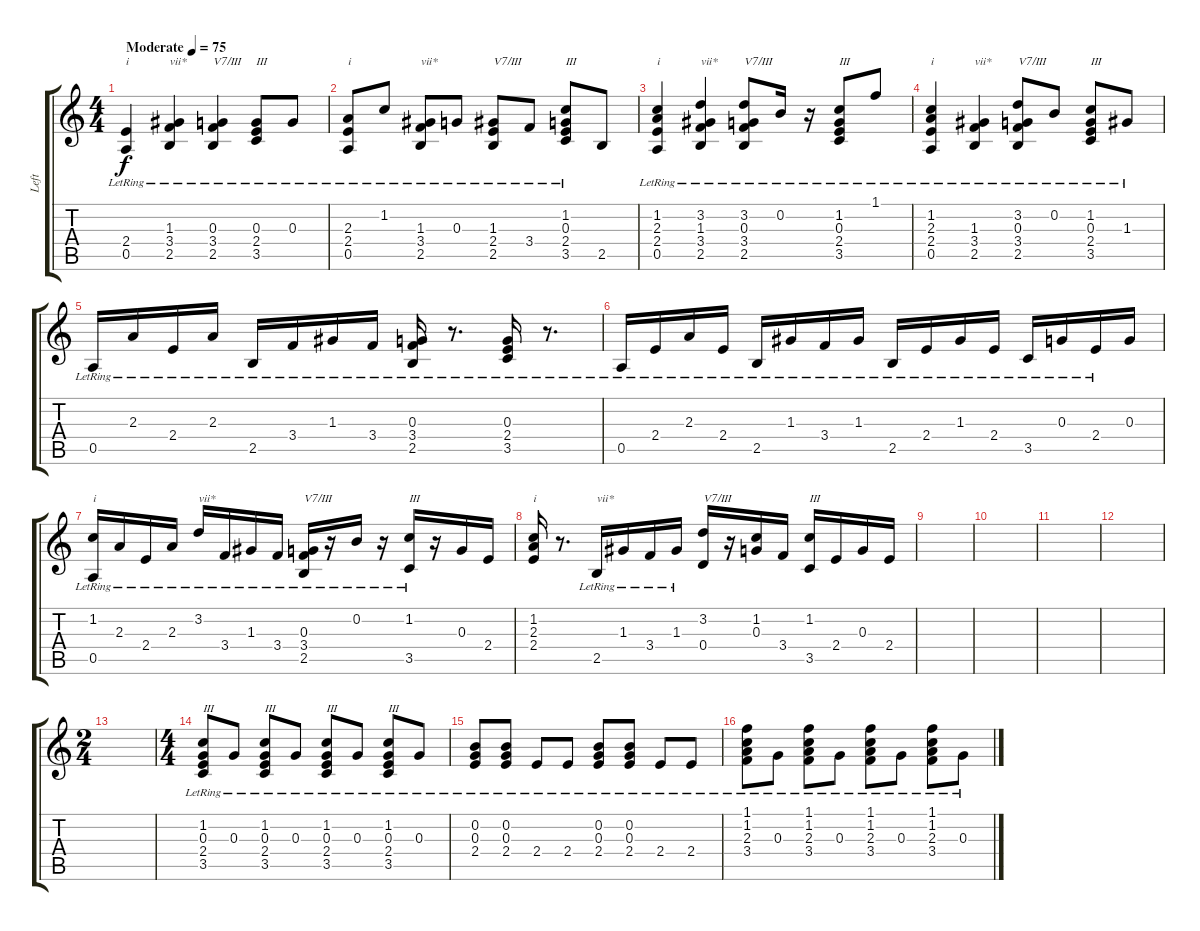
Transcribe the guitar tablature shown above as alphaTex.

\track ("Left" "Left") {instrument acousticguitarnylon}
\staff {score tabs}
\tuning (E4 B3 G3 D3 A2 E2) {hide}
\ts (4 4)
\tempo (75 "Moderate")
\clef g2
\ks c
(2.4{lr} 0.5{lr}).4{txt "i" dy f instrument acousticguitarnylon} (1.3{lr} 3.4{lr} 2.5{lr}).4{txt "vii*"} (0.3{lr} 3.4{lr} 2.5{lr}).4{txt "V7/III"} (0.3{lr} 2.4{lr} 3.5{lr}).8{txt "III"} 0.3{lr}.8 |
(2.3{lr} 2.4{lr} 0.5{lr}).8{txt "i"} 1.2{lr}.8 (1.3{lr} 3.4{lr} 2.5{lr}).8{txt "vii*"} 0.3{lr}.8 (1.3{lr} 2.4{lr} 2.5{lr}).8{txt "V7/III"} 3.4{lr}.8 (1.2{lr} 0.3{lr} 2.4{lr} 3.5{lr}).8{txt "III"} 2.5.8 |
(1.2{lr} 2.3{lr} 2.4{lr} 0.5{lr}).4{txt "i"} (3.2{lr} 1.3{lr} 3.4{lr} 2.5{lr}).4{txt "vii*"} (3.2{lr} 0.3{lr} 3.4{lr} 2.5{lr}).8{txt "V7/III"} 0.2{lr}.16 r.16 (1.2{lr} 0.3{lr} 2.4{lr} 3.5{lr}).8{txt "III"} 1.1{lr}.8 |
(1.2{lr} 2.3{lr} 2.4{lr} 0.5{lr}).4{txt "i"} (1.3{lr} 3.4{lr} 2.5{lr}).4{txt "vii*"} (3.2{lr} 0.3{lr} 3.4{lr} 2.5{lr}).8{txt "V7/III"} 0.2{lr}.8 (1.2{lr} 0.3{lr} 2.4{lr} 3.5{lr}).8{txt "III"} 1.3{lr}.8 |
0.5{lr}.16 2.3{lr}.16 2.4{lr}.16 2.3{lr}.16 2.5{lr}.16 3.4{lr}.16 1.3{lr}.16 3.4{lr}.16 (0.3{lr} 3.4{lr} 2.5{lr}).16 r.8{d} (0.3{lr} 2.4{lr} 3.5{lr}).16 r.8{d} |
0.5{lr}.16 2.4{lr}.16 2.3{lr}.16 2.4{lr}.16 2.5{lr}.16 1.3{lr}.16 3.4{lr}.16 1.3{lr}.16 2.5{lr}.16 2.4{lr}.16 1.3{lr}.16 2.4{lr}.16 3.5{lr}.16 0.3{lr}.16 2.4{lr}.16 0.3.16 |
(1.2{lr} 0.5{lr}).16{txt "i"} 2.3{lr}.16 2.4{lr}.16 2.3{lr}.16 3.2{lr}.16{txt "vii*"} 3.4{lr}.16 1.3{lr}.16 3.4{lr}.16 (0.3{lr} 3.4{lr} 2.5{lr}).16{txt "V7/III"} r.16 0.2{lr}.16 r.16 (1.2{lr} 3.5{lr}).16{txt "III"} r.16 0.3.16 2.4.16 |
(1.2 2.3 2.4).16{txt "i"} r.8{d} 2.5{lr}.16{txt "vii*"} 1.3{lr}.16 3.4{lr}.16 1.3{lr}.16 (3.2 0.4).16{txt "V7/III"} r.16 (1.2 0.3).16 3.4.16 (1.2 3.5).16{txt "III"} 2.4.16 0.3.16 2.4.16 |
|
|
|
|
\ts (2 4)
|
\ts (4 4)
(1.2{lr} 0.3{lr} 2.4{lr} 3.5{lr}).8{txt "III"} 0.3{lr}.8 (1.2{lr} 0.3{lr} 2.4{lr} 3.5{lr}).8{txt "III"} 0.3{lr}.8 (1.2{lr} 0.3{lr} 2.4{lr} 3.5{lr}).8{txt "III"} 0.3{lr}.8 (1.2{lr} 0.3{lr} 2.4{lr} 3.5{lr}).8{txt "III"} 0.3{lr}.8 |
(0.2{lr} 0.3{lr} 2.4{lr}).8 (0.2{lr} 0.3{lr} 2.4{lr}).8 2.4{lr}.8 2.4{lr}.8 (0.2{lr} 0.3{lr} 2.4{lr}).8 (0.2{lr} 0.3{lr} 2.4{lr}).8 2.4{lr}.8 2.4{lr}.8 |
(1.1{lr} 1.2{lr} 2.3{lr} 3.4{lr}).8 0.3{lr}.8 (1.1{lr} 1.2{lr} 2.3{lr} 3.4{lr}).8 0.3{lr}.8 (1.1{lr} 1.2{lr} 2.3{lr} 3.4{lr}).8 0.3{lr}.8 (1.1{lr} 1.2{lr} 2.3{lr} 3.4{lr}).8 0.3{lr}.8
